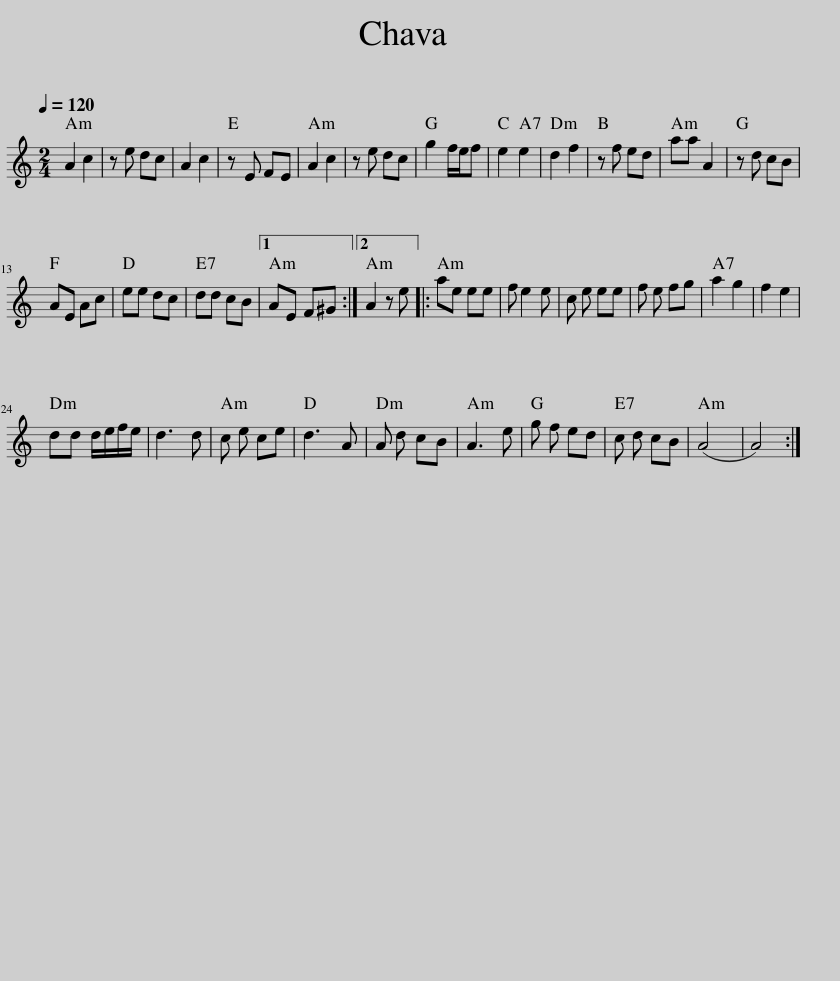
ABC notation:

X:1
L:1/8
Q:1/4=120
M:2/4
I:linebreak $
K:C
V:1 treble
V:1
 A2 c2 | z e dc | A2 c2 | z E FE | A2 c2 | %5
 z e dc | g2 f/e/f | e2 e2 | d2 f2 | z f ed | %10
 aa A2 | z d cB |$ AE Ac | ee dc | dd cB |1 %15
 AE F^G :|2 A2 z e |: ae ee | f e2 e | c e ee | %20
 f e fg | a2 g2 | f2 e2 |$ dd d/e/f/e/ | d3 d | %25
 c e ce | d3 A | A d cB | A3 e | g f ed | %30
 c d cB | (A4 | A4) :| %33
